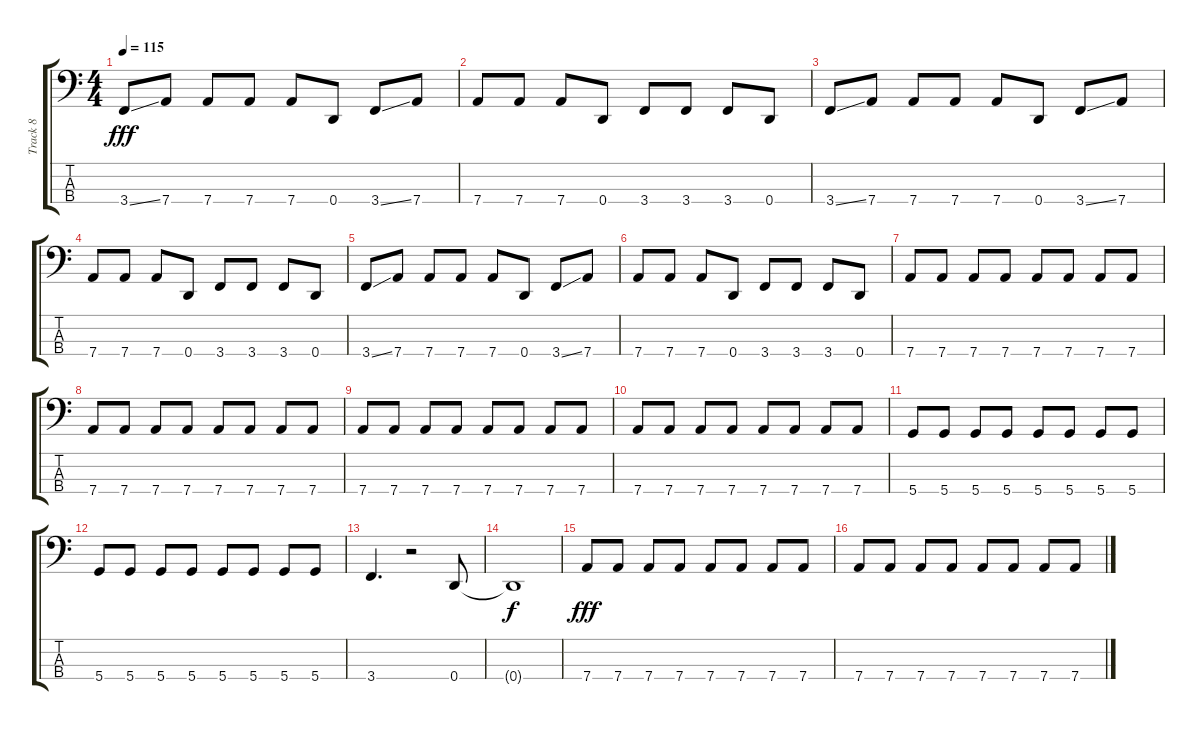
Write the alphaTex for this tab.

\track ("Track 8" "Track 8") {instrument electricbasspick}
\staff {score tabs}
\tuning (G2 D2 A1 D1) {hide}
\ts (4 4)
\tempo 115
\clef f4
\ks c
3.4{ss}.8{dy fff} 7.4.8 7.4.8 7.4.8 7.4.8 0.4.8 3.4{ss}.8 7.4.8 |
7.4.8 7.4.8 7.4.8 0.4.8 3.4.8 3.4.8 3.4.8 0.4.8 |
3.4{ss}.8 7.4.8 7.4.8 7.4.8 7.4.8 0.4.8 3.4{ss}.8 7.4.8 |
7.4.8 7.4.8 7.4.8 0.4.8 3.4.8 3.4.8 3.4.8 0.4.8 |
3.4{ss}.8 7.4.8 7.4.8 7.4.8 7.4.8 0.4.8 3.4{ss}.8 7.4.8 |
7.4.8 7.4.8 7.4.8 0.4.8 3.4.8 3.4.8 3.4.8 0.4.8 |
7.4.8 7.4.8 7.4.8 7.4.8 7.4.8 7.4.8 7.4.8 7.4.8 |
7.4.8 7.4.8 7.4.8 7.4.8 7.4.8 7.4.8 7.4.8 7.4.8 |
7.4.8 7.4.8 7.4.8 7.4.8 7.4.8 7.4.8 7.4.8 7.4.8 |
7.4.8 7.4.8 7.4.8 7.4.8 7.4.8 7.4.8 7.4.8 7.4.8 |
5.4.8 5.4.8 5.4.8 5.4.8 5.4.8 5.4.8 5.4.8 5.4.8 |
5.4.8 5.4.8 5.4.8 5.4.8 5.4.8 5.4.8 5.4.8 5.4.8 |
3.4.4{d} r.2 0.4.8 |
0.4{t}.1{dy f} |
7.4.8{dy fff} 7.4.8 7.4.8 7.4.8 7.4.8 7.4.8 7.4.8 7.4.8 |
7.4.8 7.4.8 7.4.8 7.4.8 7.4.8 7.4.8 7.4.8 7.4.8
